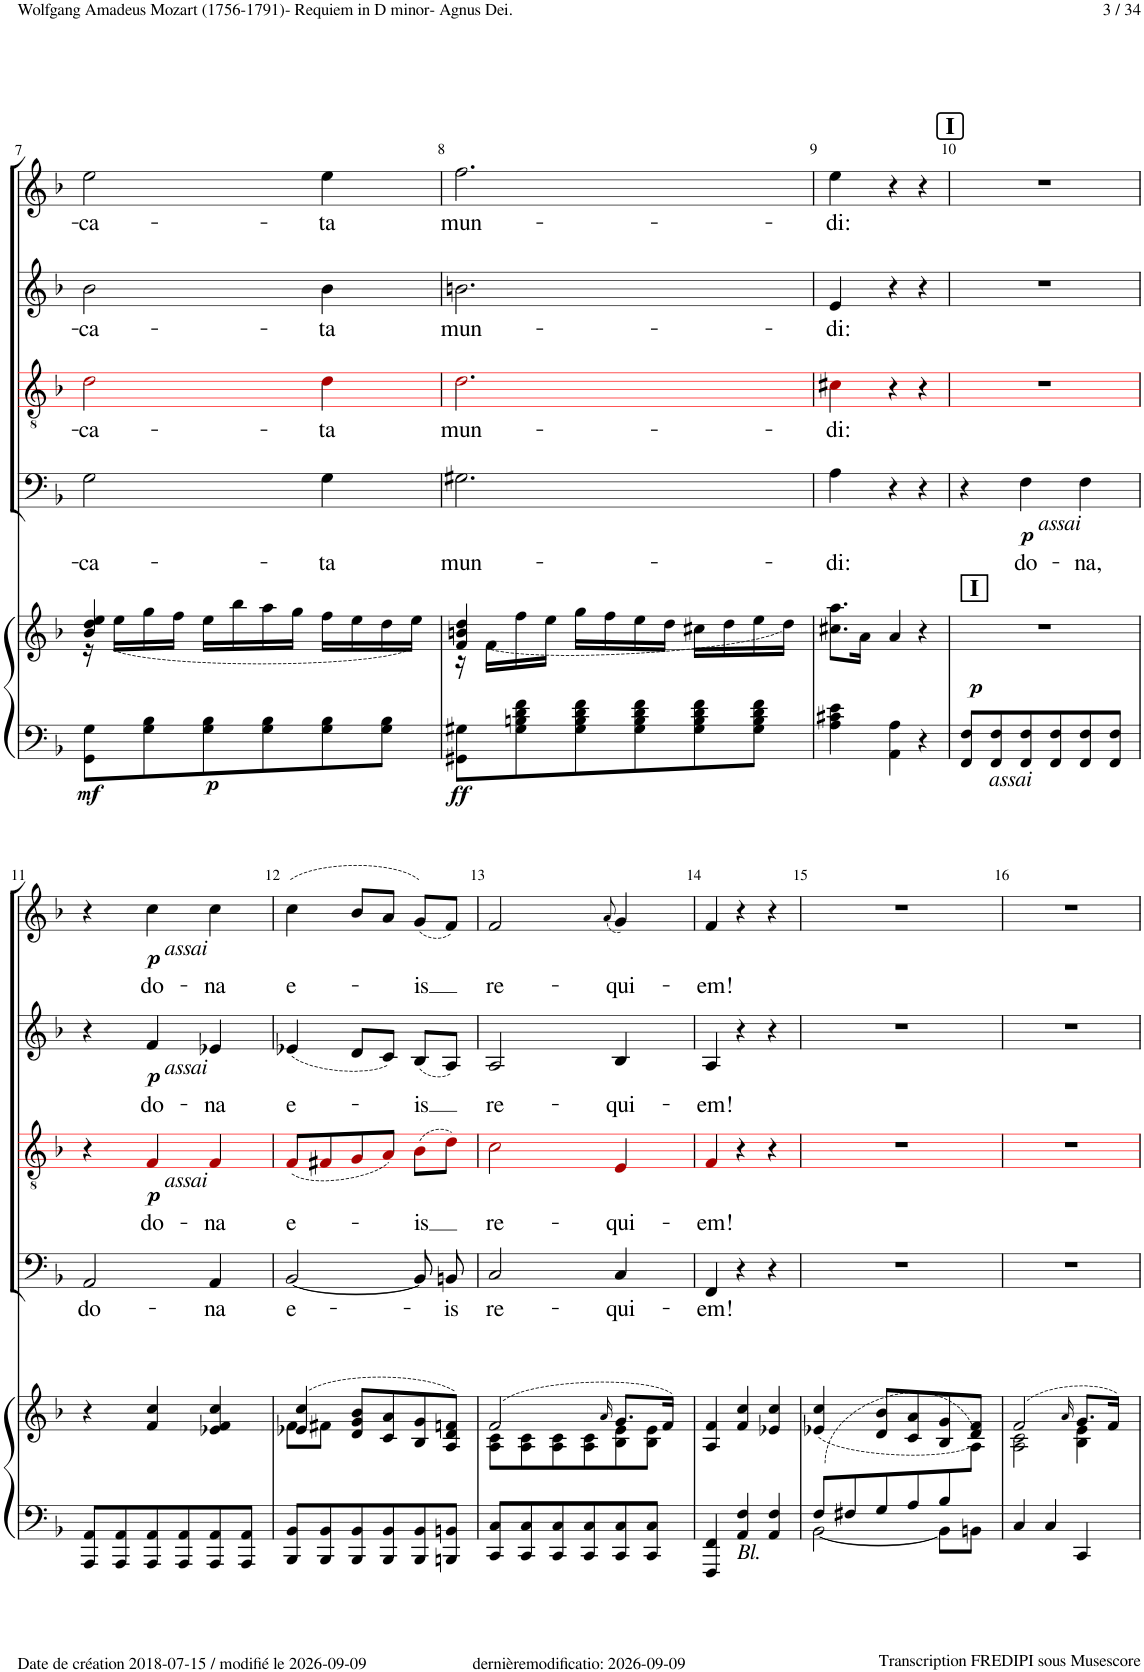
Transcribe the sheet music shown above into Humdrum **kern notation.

**kern	**kern	**dynam	**kern	**text	**dynam	**kern	**text	**dynam	**kern	**text	**dynam	**kern	**text	**dynam
*part5	*part5	*part5	*part4	*part4	*part4	*part3	*part3	*part3	*part2	*part2	*part2	*part1	*part1	*part1
*staff6	*staff5	*staff5/6	*staff4	*staff4	*staff4	*staff3	*staff3	*staff3	*staff2	*staff2	*staff2	*staff1	*staff1	*staff1
*I"Piano	*	*	*I"Bass	*	*	*I"Tenor	*	*	*I"Alto	*	*	*I"Soprano	*	*
*I'Pno	*	*	*	*	*	*	*	*	*	*	*	*	*	*
!!LO:PB:g=z
*clefF4	*clefG2	*	*clefF4	*	*	*clefGv2	*	*	*clefG2	*	*	*clefG2	*	*
*	*	*	*	*	*	*ITrd8c14	*	*	*	*	*	*	*	*
*k[b-]	*k[b-]	*	*k[b-]	*	*	*k[b-]	*	*	*k[b-]	*	*	*k[b-]	*	*
*M3/4	*M3/4	*	*M3/4	*	*	*M3/4	*	*	*M3/4	*	*	*M3/4	*	*
=7	=7	=7	=7	=7	=7	=7	=7	=7	=7	=7	=7	=7	=7	=7
*	*^	*	*	*	*	*	*	*	*	*	*	*	*	*
!	!	!	!LO:DY:b=2	!	!LO:LY:b	!	!	!LO:LY:b	!	!	!LO:LY:b	!	!	!LO:LY:b	!
8GG\ 8G\L	4b-/ 4dd/ 4ee/	16r	mf	2G!\	-ca-	.	2d!i\	-ca-	.	2b-!\	-ca-	.	2ee!\	-ca-	.
.	.	(16ee\LL	.	.	.	.	.	.	.	.	.	.	.	.	.
8G\ 8B-\	.	16gg\	.	.	.	.	.	.	.	.	.	.	.	.	.
.	.	16ff\JJ	.	.	.	.	.	.	.	.	.	.	.	.	.
!	!	!	!LO:DY:b=2	!	!	!	!	!	!	!	!	!	!	!	!
8G\ 8B-\	2ryy	16ee\LL	p	.	.	.	.	.	.	.	.	.	.	.	.
.	.	16bb-\	.	.	.	.	.	.	.	.	.	.	.	.	.
8G\ 8B-\	.	16aa\	.	.	.	.	.	.	.	.	.	.	.	.	.
.	.	16gg\JJ	.	.	.	.	.	.	.	.	.	.	.	.	.
!	!	!	!	!	!LO:LY:b	!	!	!LO:LY:b	!	!	!LO:LY:b	!	!	!LO:LY:b	!
8G\ 8B-\	.	16ff\LL	.	4G!\	-ta	.	4d!i\	-ta	.	4b-!\	-ta	.	4ee!\	-ta	.
.	.	16ee\	.	.	.	.	.	.	.	.	.	.	.	.	.
8G\ 8B-\J	.	16dd\	.	.	.	.	.	.	.	.	.	.	.	.	.
.	.	16ee\JJ)	.	.	.	.	.	.	.	.	.	.	.	.	.
=8	=8	=8	=8	=8	=8	=8	=8	=8	=8	=8	=8	=8	=8	=8	=8
!	!	!	!LO:DY:b=2	!	!LO:LY:b	!	!	!LO:LY:b	!	!	!LO:LY:b	!	!	!LO:LY:b	!
8GG#X\ 8G#X\L	4f/ 4bn/ 4dd/	16r	ff	2.G#X!\	mun-	.	2.d!i\	mun-	.	2.bn!\	mun-	.	2.ff!\	mun-	.
.	.	(16f\LL	.	.	.	.	.	.	.	.	.	.	.	.	.
8G#\ 8Bn\ 8d\ 8f\	.	16ff\	.	.	.	.	.	.	.	.	.	.	.	.	.
.	.	16ee\JJ	.	.	.	.	.	.	.	.	.	.	.	.	.
8G#\ 8B\ 8d\ 8f\	2ryy	16gg\LL	.	.	.	.	.	.	.	.	.	.	.	.	.
.	.	16ff\	.	.	.	.	.	.	.	.	.	.	.	.	.
8G#\ 8B\ 8d\ 8f\	.	16ee\	.	.	.	.	.	.	.	.	.	.	.	.	.
.	.	16dd\JJ	.	.	.	.	.	.	.	.	.	.	.	.	.
8G#\ 8B\ 8d\ 8f\	.	16cc#X\LL	.	.	.	.	.	.	.	.	.	.	.	.	.
.	.	16dd\	.	.	.	.	.	.	.	.	.	.	.	.	.
8G#\ 8B\ 8d\ 8f\J	.	16ee\	.	.	.	.	.	.	.	.	.	.	.	.	.
.	.	16dd\JJ)	.	.	.	.	.	.	.	.	.	.	.	.	.
=9	=9	=9	=9	=9	=9	=9	=9	=9	=9	=9	=9	=9	=9	=9	=9
!	!	!	!	!	!LO:LY:b	!	!	!LO:LY:b	!	!	!LO:LY:b	!	!	!LO:LY:b	!
*	*v	*v	*	*	*	*	*	*	*	*	*	*	*	*	*
4A\ 4c#X\ 4e\	8.cc#X\ 8.aa\L	.	4A!\	-di:	.	4c#X!i\	-di:	.	4e!/	-di:	.	4ee!\	-di:	.
.	16a\Jk	.	.	.	.	.	.	.	.	.	.	.	.	.
4AA\ 4A\	4a/	.	4r	.	.	4r	.	.	4r	.	.	4r	.	.
4r	4r	.	4r	.	.	4r	.	.	4r	.	.	4r	.	.
=10	=10	=10	=10	=10	=10	=10	=10	=10	=10	=10	=10	=10	=10	=10
!	!LO:TX:a:B:t=I	!	!	!	!	!	!	!	!	!	!	!	!	!
!LO:TX:b:i:t=assai	!	!	!	!	!	!	!	!	!	!	!	!	!	!
!	!	!LO:DY:b	!	!	!	!	!	!	!	!	!	!	!	!
8FF/ 8F/L	2.r	p	4r	.	.	2.r	.	.	2.r	.	.	2.r	.	.
8FF/ 8F/	.	.	.	.	.	.	.	.	.	.	.	.	.	.
!	!	!	!LO:TX:b:i:t=assai	!	!	!	!	!	!	!	!	!	!	!
!	!	!	!	!LO:LY:b	!LO:DY:b	!	!	!	!	!	!	!	!	!
8FF/ 8F/	.	.	4F!\	do-	p	.	.	.	.	.	.	.	.	.
8FF/ 8F/	.	.	.	.	.	.	.	.	.	.	.	.	.	.
!	!	!	!	!LO:LY:b	!	!	!	!	!	!	!	!	!	!
8FF/ 8F/	.	.	4F!\	-na,	.	.	.	.	.	.	.	.	.	.
8FF/ 8F/J	.	.	.	.	.	.	.	.	.	.	.	.	.	.
!!LO:LB:g=z
=11	=11	=11	=11	=11	=11	=11	=11	=11	=11	=11	=11	=11	=11	=11
!	!	!	!	!LO:LY:b	!	!	!	!	!	!	!	!	!	!
8AAA/ 8AA/L	4r	.	2AA!/	do-	.	4r	.	.	4r	.	.	4r	.	.
8AAA/ 8AA/	.	.	.	.	.	.	.	.	.	.	.	.	.	.
!	!	!	!	!	!	!	!	!	!	!	!	!LO:TX:b:i:t=assai	!	!
!	!	!	!	!	!	!	!	!	!LO:TX:b:i:t=assai	!	!	!	!	!
!	!	!	!	!	!	!LO:TX:b:i:t=assai	!	!	!	!	!	!	!	!
!	!	!	!	!	!	!	!LO:LY:b	!LO:DY:b	!	!LO:LY:b	!LO:DY:b	!	!LO:LY:b	!LO:DY:b
8AAA/ 8AA/	4f/ 4cc/	.	.	.	.	4F!i/	do-	p	4f!/	do-	p	4cc!\	do-	p
8AAA/ 8AA/	.	.	.	.	.	.	.	.	.	.	.	.	.	.
!	!	!	!	!LO:LY:b	!	!	!LO:LY:b	!	!	!LO:LY:b	!	!	!LO:LY:b	!
8AAA/ 8AA/	4e-X/ 4f/ 4cc/	.	4AA!/	-na	.	4F!i/	-na	.	4e-X!/	-na	.	4cc!\	-na	.
8AAA/ 8AA/J	.	.	.	.	.	.	.	.	.	.	.	.	.	.
=12	=12	=12	=12	=12	=12	=12	=12	=12	=12	=12	=12	=12	=12	=12
*	*^	*	*	*	*	*	*	*	*	*	*	*	*	*
!	!	!	!	!	!LO:LY:b	!	!	!LO:LY:b	!	!	!LO:LY:b	!	!	!LO:LY:b	!
8BBB-/ 8BB-/L	(4e-X/ 4cc/	8f\L	.	[2BB-!/	e-	.	(8F!i/L	e-	.	(4e-X!/	e-	.	(4cc!\	e-	.
8BBB-/ 8BB-/	.	8f#X\J	.	.	.	.	8F#X!i/	.	.	.	.	.	.	.	.
8BBB-/ 8BB-/	8d/ 8g/ 8b-/L	2ryy	.	.	.	.	8G!i/	.	.	8d!/L	.	.	8b-!/L	.	.
8BBB-/ 8BB-/	8c/ 8a/	.	.	.	.	.	8A!i/J)	.	.	8c!/J)	.	.	8a!/J	.	.
!	!	!	!	!	!	!	!	!LO:LY:b	!	!	!LO:LY:b	!	!	!LO:LY:b	!
8BBB-/ 8BB-/	8B-/ 8g/	.	.	8BB-!/L]	.	.	(8B-!i\L	-is	.	(8B-!/L	-is	.	(8g!/L)	-is	.
!	!	!	!	!	!LO:LY:b	!	!	!	!	!	!	!	!	!	!
8BBBn/ 8BBn/J	8A/ 8d/ 8fn/J)	.	.	8BBn!/J	-is	.	8d!i\J)	.	.	8A!/J)	.	.	8f!/J)	.	.
=13	=13	=13	=13	=13	=13	=13	=13	=13	=13	=13	=13	=13	=13	=13	=13
!	!	!	!	!	!LO:LY:b	!	!	!LO:LY:b	!	!	!LO:LY:b	!	!	!LO:LY:b	!
8CC/ 8C/L	(2f/	8A\ 8c\L	.	2C!/	re-	.	2c!i\	re-	.	2A!/	re-	.	2f!/	re-	.
8CC/ 8C/	.	8A\ 8c\	.	.	.	.	.	.	.	.	.	.	.	.	.
8CC/ 8C/	.	8A\ 8c\	.	.	.	.	.	.	.	.	.	.	.	.	.
8CC/ 8C/	.	8A\ 8c\	.	.	.	.	.	.	.	.	.	.	.	.	.
.	16qa/	.	.	.	.	.	.	.	.	.	.	.	(8qa/	.	.
!	!	!	!	!	!LO:LY:b	!	!	!LO:LY:b	!	!	!LO:LY:b	!	!	!LO:LY:b	!
8CC/ 8C/	8.g/L	8B-\ 8e\	.	4C!/	-qui-	.	4E!i/	-qui-	.	4B-!/	-qui-	.	4g!/)	-qui-	.
8CC/ 8C/J	.	8B-\ 8e\J	.	.	.	.	.	.	.	.	.	.	.	.	.
.	16f/Jk)	.	.	.	.	.	.	.	.	.	.	.	.	.	.
*	*v	*v	*	*	*	*	*	*	*	*	*	*	*	*	*
=14	=14	=14	=14	=14	=14	=14	=14	=14	=14	=14	=14	=14	=14	=14
!	!	!	!	!LO:LY:b	!	!	!LO:LY:b	!	!	!LO:LY:b	!	!	!LO:LY:b	!
4FFF/ 4FF/	4A/ 4f/	.	4FF!/	-em!	.	4F!i/	-em!	.	4A!/	-em!	.	4f!/	-em!	.
!LO:TX:b:i:t=Bl.	!	!	!	!	!	!	!	!	!	!	!	!	!	!
4AA/ 4F/	4f/ 4cc/	.	4r	.	.	4r	.	.	4r	.	.	4r	.	.
4AA/ 4F/	4e-X/ 4cc/	.	4r	.	.	4r	.	.	4r	.	.	4r	.	.
=15	=15	=15	=15	=15	=15	=15	=15	=15	=15	=15	=15	=15	=15	=15
*^	*^	*	*	*	*	*	*	*	*	*	*	*	*	*
(8F/L	[2BB-\	(4e-X/ 4cc/	8ryy	.	2.r	.	.	2.r	.	.	2.r	.	.	2.r	.	.
*	*	*v	*v	*	*	*	*	*	*	*	*	*	*	*	*	*
8F#X/	.	.	.	.	.	.	.	.	.	.	.	.	.	.	.
8G/	.	8d/ 8b-/L	.	.	.	.	.	.	.	.	.	.	.	.	.
8A/	.	8c/ 8a/	.	.	.	.	.	.	.	.	.	.	.	.	.
8B-/	8BB-\L]	8B-/ 8g/	.	.	.	.	.	.	.	.	.	.	.	.	.
*	*	*^	*	*	*	*	*	*	*	*	*	*	*	*	*
8ryy	8BBn\J	8d/ 8f/J)	8A\J)	.	.	.	.	.	.	.	.	.	.	.	.	.
*v	*v	*	*	*	*	*	*	*	*	*	*	*	*	*	*	*
=16	=16	=16	=16	=16	=16	=16	=16	=16	=16	=16	=16	=16	=16	=16	=16
4C/	(2f/	2A\ 2c\	.	2.r	.	.	2.r	.	.	2.r	.	.	2.r	.	.
4C/	.	.	.	.	.	.	.	.	.	.	.	.	.	.	.
.	16qa/	.	.	.	.	.	.	.	.	.	.	.	.	.	.
4CC/	8.g/L	4B-\ 4e\	.	.	.	.	.	.	.	.	.	.	.	.	.
.	16f/Jk)	.	.	.	.	.	.	.	.	.	.	.	.	.	.
*	*v	*v	*	*	*	*	*	*	*	*	*	*	*	*	*
=	=	=	=	=	=	=	=	=	=	=	=	=	=	=
*-	*-	*-	*-	*-	*-	*-	*-	*-	*-	*-	*-	*-	*-	*-
